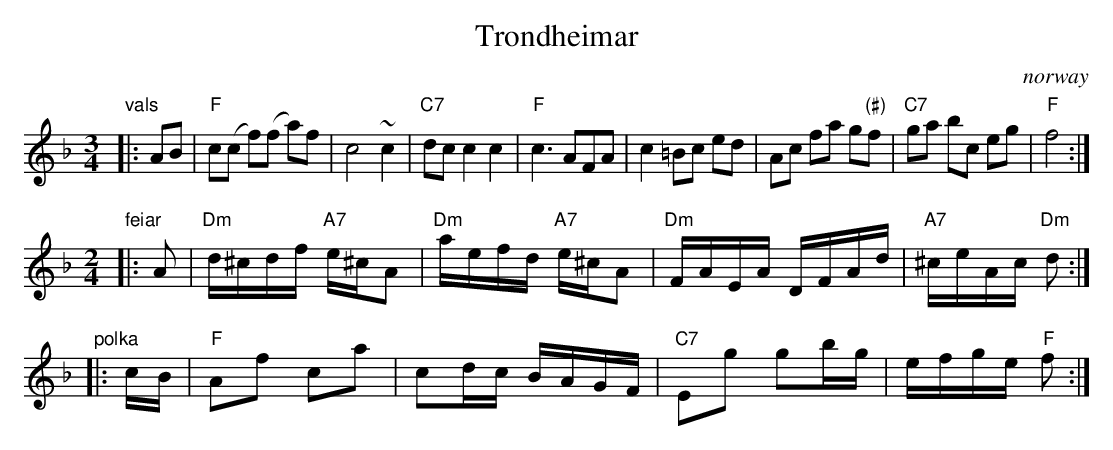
X:1
T: Trondheimar
O:norway
M: 3/4
L: 1/8
K: F
"vals"\
|: AB \
| "F"c(c f)(f a)f | c4 ~c2 | "C7"dc c2 c2 | "F"c3 AFA \
| c2 =Bc ed | Ac fa g"(#)"f | "C7"ga bc eg | "F"f4 :|
M: 2/4
L: 1/16
"feiar"\
|: A2 \
| "Dm"d^cdf "A7"e^cA2 | "Dm"aefd "A7"e^cA2 | "Dm"FAEA DFAd | "A7"^ceAc "Dm"d2 :|
"polka"\
|: cB \
| "F"A2f2 c2a2 | c2dc BAGF | "C7"E2g2 g2bg | efge "F"f2 :|
